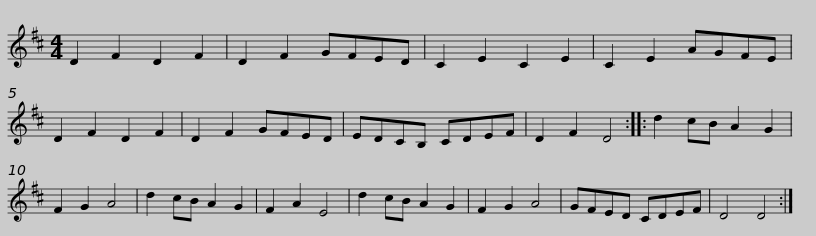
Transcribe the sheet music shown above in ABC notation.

X:1
L:1/8
M:4/4
I:linebreak $
K:D
V:1 treble
V:1
 D2 F2 D2 F2 | D2 F2 GFED | C2 E2 C2 E2 | C2 E2 AGFE | D2 F2 D2 F2 | %5
 D2 F2 GFED | EDCB, CDEF |$ D2 F2 D4 :: d2 cB A2 G2 | F2 G2 A4 | %10
 d2 cB A2 G2 | F2 A2 E4 | d2 cB A2 G2 | F2 G2 A4 | GFED CDEF | %15
 D4 D4 :| %16
